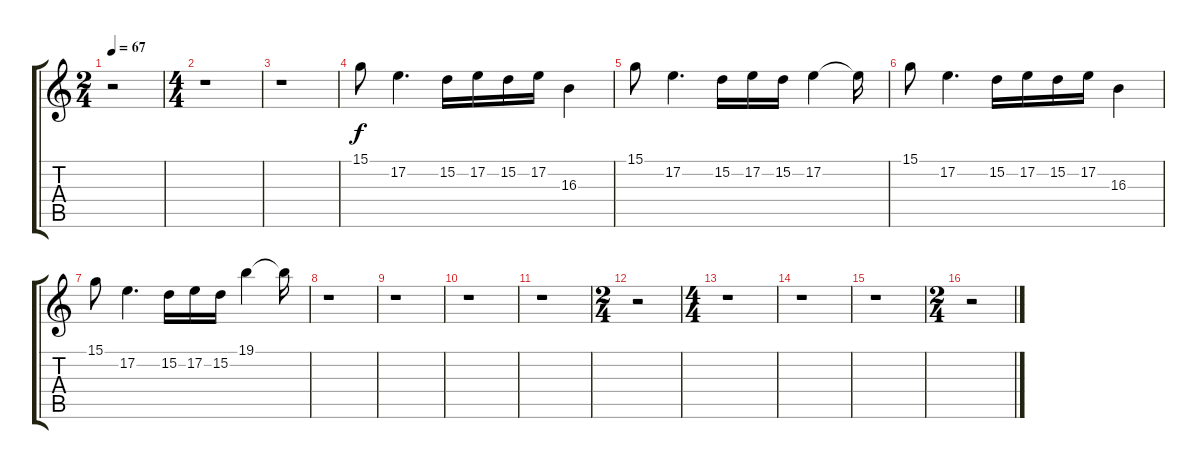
\track "" {instrument acousticgrandpiano}
\staff {score tabs}
\tuning (E4 B3 G3 D3 A2 E2) {hide}
\ts (2 4)
\tempo 67
\clef g2
\ks c
r.2{dy f} |
\ts (4 4)
r.1 |
r.1 |
15.1.8 17.2.4{d} 15.2.16 17.2.16 15.2.16 17.2.16 16.3.4 |
15.1.8 17.2.4{d} 15.2.16 17.2.16 15.2.16 17.2.4 17.2{t}.16 |
15.1.8 17.2.4{d} 15.2.16 17.2.16 15.2.16 17.2.16 16.3.4 |
15.1.8 17.2.4{d} 15.2.16 17.2.16 15.2.16 19.1.4 19.1{t}.16 |
r.1 |
r.1 |
r.1 |
r.1 |
\ts (2 4)
r.2 |
\ts (4 4)
r.1 |
r.1 |
r.1 |
\ts (2 4)
r.2
